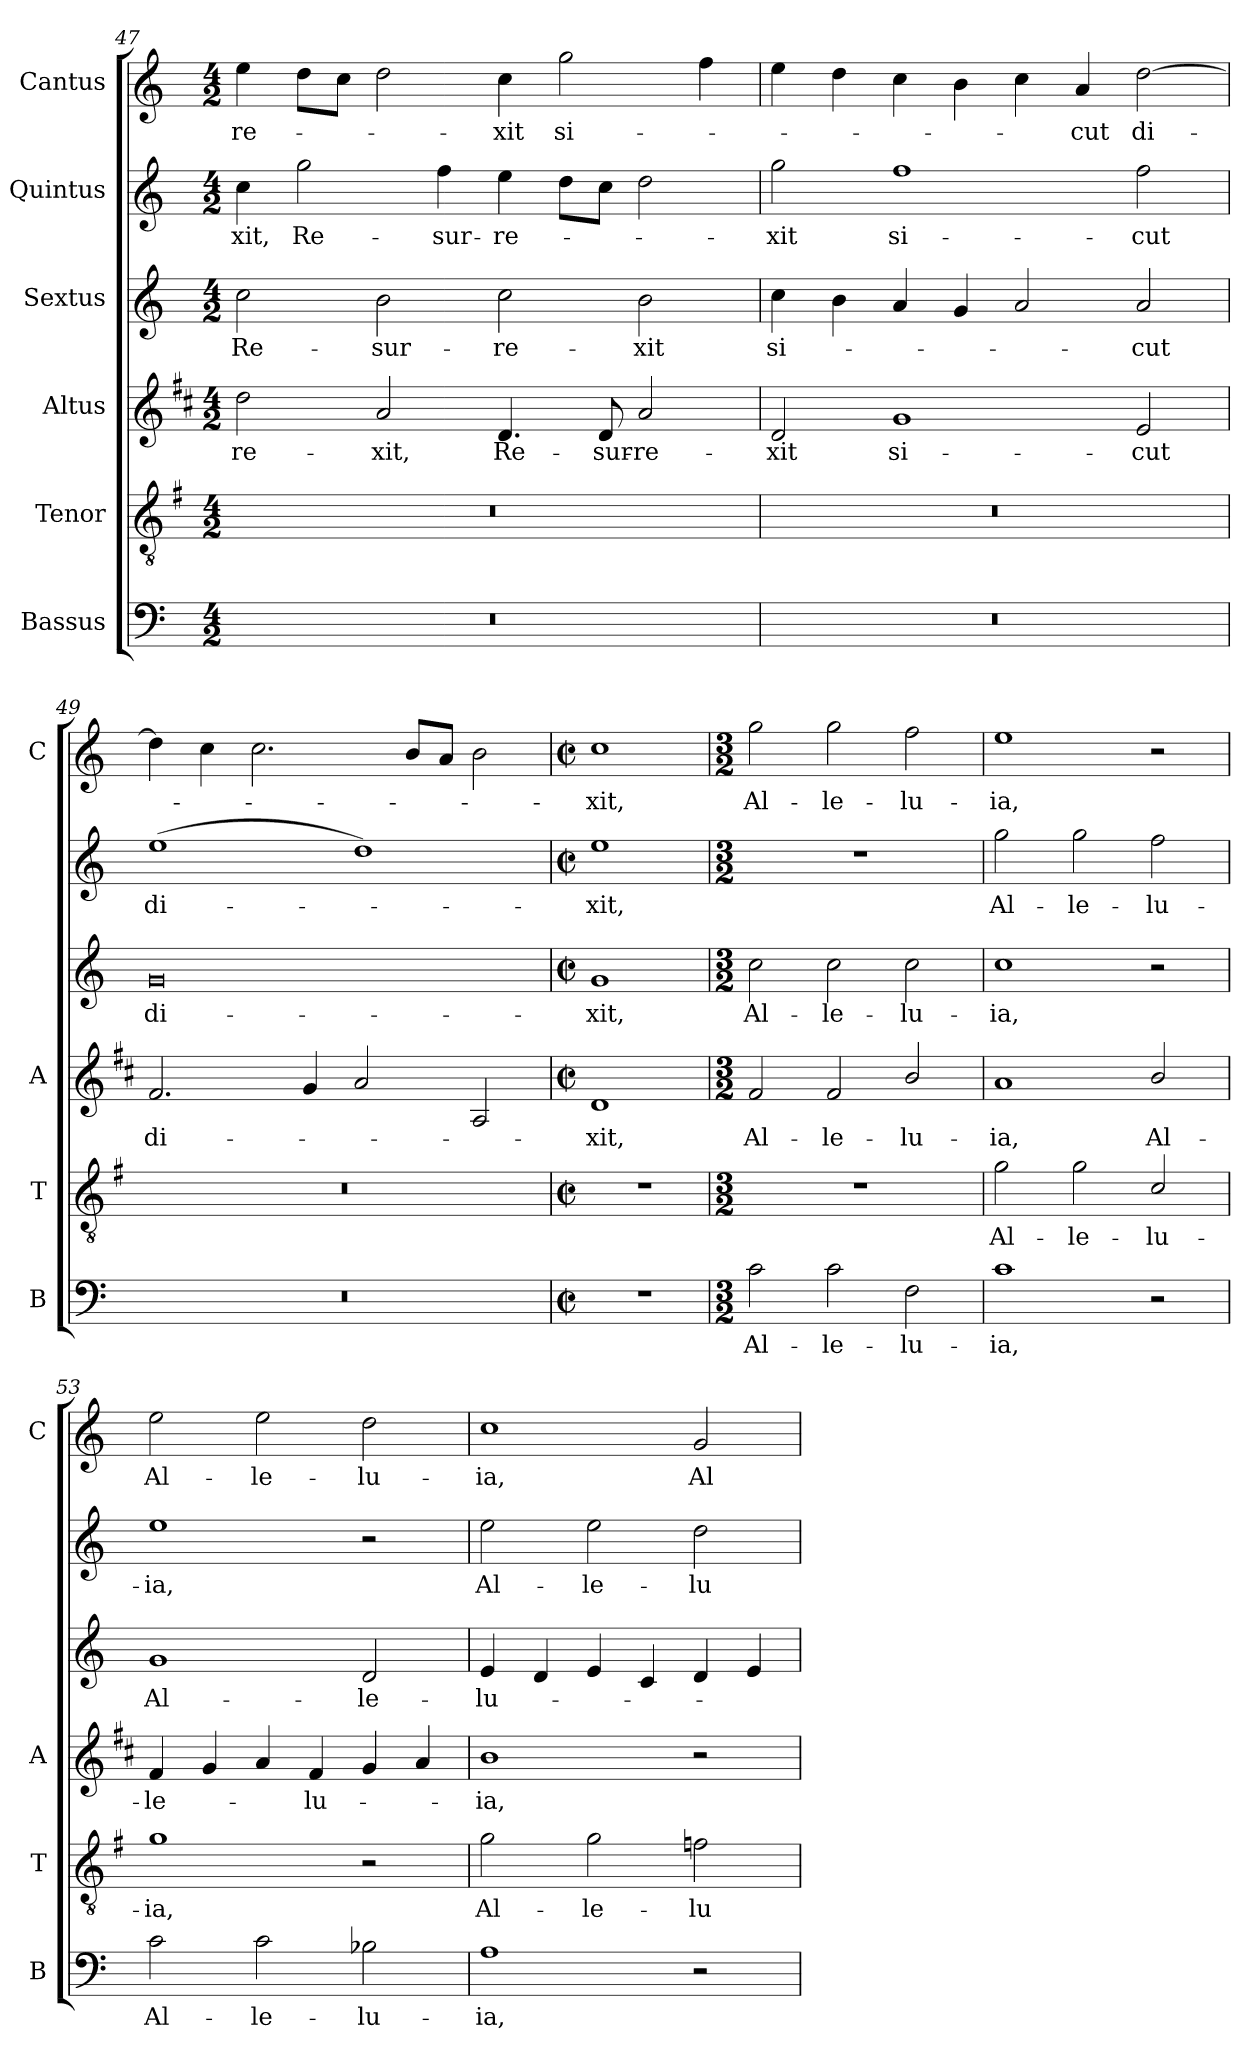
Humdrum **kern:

**kern	**text	**kern	**text	**kern	**text	**kern	**text	**kern	**text	**kern	**text
*part6	*part6	*part5	*part5	*part4	*part4	*part3	*part3	*part2	*part2	*part1	*part1
*staff6	*staff6	*staff5	*staff5	*staff4	*staff4	*staff3	*staff3	*staff2	*staff2	*staff1	*staff1
*I"Bassus	*	*I"Tenor	*	*I"Altus	*	*I"Sextus	*	*I"Quintus	*	*I"Cantus	*
*I'B	*	*I'T	*	*I'A	*	*	*	*	*	*I'C	*
!!LO:PB:g=z
*clefF4	*	*clefGv2	*	*clefG2	*	*clefG2	*	*clefG2	*	*clefG2	*
*	*	*ITrd4c7	*	*ITrd1c2	*	*	*	*	*	*	*
*k[]	*	*k[]	*	*k[]	*	*k[]	*	*k[]	*	*k[]	*
*C:	*	*C:	*	*C:	*	*C:	*	*C:	*	*C:	*
*M4/2	*	*M4/2	*	*M4/2	*	*M4/2	*	*M4/2	*	*M4/2	*
=47	=47	=47	=47	=47	=47	=47	=47	=47	=47	=47	=47
!	!	!	!	!	!LO:LY:b	!	!LO:LY:b	!	!LO:LY:b	!	!LO:LY:b
0r	.	0r	.	2cc\	-re-	2cc\	Re-	4cc\	-xit,	4ee\	-re-
!	!	!	!	!	!	!	!	!	!LO:LY:b	!	!
.	.	.	.	.	.	.	.	2gg\	Re-	8dd\L	.
.	.	.	.	.	.	.	.	.	.	8cc\J	.
!	!	!	!	!	!LO:LY:b	!	!LO:LY:b	!	!	!	!
.	.	.	.	2g/	-xit,	2b\	-sur-	.	.	2dd\	.
!	!	!	!	!	!	!	!	!	!LO:LY:b	!	!
.	.	.	.	.	.	.	.	4ff\	-sur-	.	.
!	!	!	!	!	!LO:LY:b	!	!LO:LY:b	!	!LO:LY:b	!	!LO:LY:b
.	.	.	.	4.c/	Re-	2cc\	-re-	4ee\	-re-	4cc\	-xit
!	!	!	!	!	!	!	!	!	!	!	!LO:LY:b
.	.	.	.	.	.	.	.	8dd\L	.	2gg\	si-
!	!	!	!	!	!LO:LY:b	!	!	!	!	!	!
.	.	.	.	8c/	-sur-	.	.	8cc\J	.	.	.
!	!	!	!	!	!LO:LY:b	!	!LO:LY:b	!	!	!	!
.	.	.	.	2g/	-re-	2b\	-xit	2dd\	.	.	.
.	.	.	.	.	.	.	.	.	.	4ff\	.
=48	=48	=48	=48	=48	=48	=48	=48	=48	=48	=48	=48
!	!	!	!	!	!LO:LY:b	!	!LO:LY:b	!	!LO:LY:b	!	!
0r	.	0r	.	2c/	-xit	4cc\	si-	2gg\	-xit	4ee\	.
.	.	.	.	.	.	4b\	.	.	.	4dd\	.
!	!	!	!	!	!LO:LY:b	!	!	!	!LO:LY:b	!	!
.	.	.	.	1f	si-	4a/	.	1ff	si-	4cc\	.
.	.	.	.	.	.	4g/	.	.	.	4b\	.
.	.	.	.	.	.	2a/	.	.	.	4cc\	.
!	!	!	!	!	!	!	!	!	!	!	!LO:LY:b
.	.	.	.	.	.	.	.	.	.	4a/	-cut
!	!	!	!	!	!LO:LY:b	!	!LO:LY:b	!	!LO:LY:b	!	!LO:LY:b
.	.	.	.	2d/	-cut	2a/	-cut	2ff\	-cut	[2dd\	di-
=49	=49	=49	=49	=49	=49	=49	=49	=49	=49	=49	=49
!	!	!	!	!	!LO:LY:b	!	!LO:LY:b	!	!LO:LY:b	!	!
0r	.	0r	.	2.e/	di-	0g	di-	(>1ee	di-	4dd\]	.
.	.	.	.	.	.	.	.	.	.	4cc\	.
.	.	.	.	.	.	.	.	.	.	2.cc\	.
.	.	.	.	4f/	.	.	.	.	.	.	.
.	.	.	.	2g/	.	.	.	1dd)	.	.	.
.	.	.	.	.	.	.	.	.	.	8b/L	.
.	.	.	.	.	.	.	.	.	.	8a/J	.
.	.	.	.	2G/	.	.	.	.	.	2b\	.
=50	=50	=50	=50	=50	=50	=50	=50	=50	=50	=50	=50
*M2/2	*	*M2/2	*	*M2/2	*	*M2/2	*	*M2/2	*	*M2/2	*
*met(c|)	*	*met(c|)	*	*met(c|)	*	*met(c|)	*	*met(c|)	*	*met(c|)	*
!	!	!	!	!	!LO:LY:b	!	!LO:LY:b	!	!LO:LY:b	!	!LO:LY:b
1r	.	1r	.	1c	-xit,	1g	-xit,	1ee	-xit,	1cc	-xit,
=51	=51	=51	=51	=51	=51	=51	=51	=51	=51	=51	=51
*M3/2	*	*M3/2	*	*M3/2	*	*M3/2	*	*M3/2	*	*M3/2	*
!	!LO:LY:b	!	!	!	!LO:LY:b	!	!LO:LY:b	!	!	!	!LO:LY:b
2c\	Al-	1.r	.	2e/	Al-	2cc\	Al-	1.r	.	2gg\	Al-
!	!LO:LY:b	!	!	!	!LO:LY:b	!	!LO:LY:b	!	!	!	!LO:LY:b
2c\	-le-	.	.	2e/	-le-	2cc\	-le-	.	.	2gg\	-le-
!	!LO:LY:b	!	!	!	!LO:LY:b	!	!LO:LY:b	!	!	!	!LO:LY:b
2F\	-lu-	.	.	2a/	-lu-	2cc\	-lu-	.	.	2ff\	-lu-
=52	=52	=52	=52	=52	=52	=52	=52	=52	=52	=52	=52
!	!LO:LY:b	!	!LO:LY:b	!	!LO:LY:b	!	!LO:LY:b	!	!LO:LY:b	!	!LO:LY:b
1c	-ia,	2c\	Al-	1g	-ia,	1cc	-ia,	2gg\	Al-	1ee	-ia,
!	!	!	!LO:LY:b	!	!	!	!	!	!LO:LY:b	!	!
.	.	2c\	-le-	.	.	.	.	2gg\	-le-	.	.
!	!	!	!LO:LY:b	!	!LO:LY:b	!	!	!	!LO:LY:b	!	!
2r	.	2F/	-lu-	2a/	Al-	2r	.	2ff\	-lu-	2r	.
!!LO:LB:g=z
=53	=53	=53	=53	=53	=53	=53	=53	=53	=53	=53	=53
!	!LO:LY:b	!	!LO:LY:b	!	!LO:LY:b	!	!LO:LY:b	!	!LO:LY:b	!	!LO:LY:b
2c\	Al-	1c	-ia,	4e/	-le-	1g	Al-	1ee	-ia,	2ee\	Al-
.	.	.	.	4f/	.	.	.	.	.	.	.
!	!LO:LY:b	!	!	!	!	!	!	!	!	!	!LO:LY:b
2c\	-le-	.	.	4g/	.	.	.	.	.	2ee\	-le-
!	!	!	!	!	!LO:LY:b	!	!	!	!	!	!
.	.	.	.	4e/	-lu-	.	.	.	.	.	.
!	!LO:LY:b	!	!	!	!	!	!LO:LY:b	!	!	!	!LO:LY:b
2B-X\	-lu-	2r	.	4f/	.	2d/	-le-	2r	.	2dd\	-lu-
.	.	.	.	4g/	.	.	.	.	.	.	.
=54	=54	=54	=54	=54	=54	=54	=54	=54	=54	=54	=54
!	!LO:LY:b	!	!LO:LY:b	!	!LO:LY:b	!	!LO:LY:b	!	!LO:LY:b	!	!LO:LY:b
1A	-ia,	2c\	Al-	1a	-ia,	4e/	-lu-	2ee\	Al-	1cc	-ia,
.	.	.	.	.	.	4d/	.	.	.	.	.
!	!	!	!LO:LY:b	!	!	!	!	!	!LO:LY:b	!	!
.	.	2c\	-le-	.	.	4e/	.	2ee\	-le-	.	.
.	.	.	.	.	.	4c/	.	.	.	.	.
!	!	!	!LO:LY:b	!	!	!	!	!	!LO:LY:b	!	!LO:LY:b
2r	.	2B-X\	-lu-	2r	.	4d/	.	2dd\	-lu-	2g/	Al-
.	.	.	.	.	.	4e/	.	.	.	.	.
=	=	=	=	=	=	=	=	=	=	=	=
*-	*-	*-	*-	*-	*-	*-	*-	*-	*-	*-	*-
